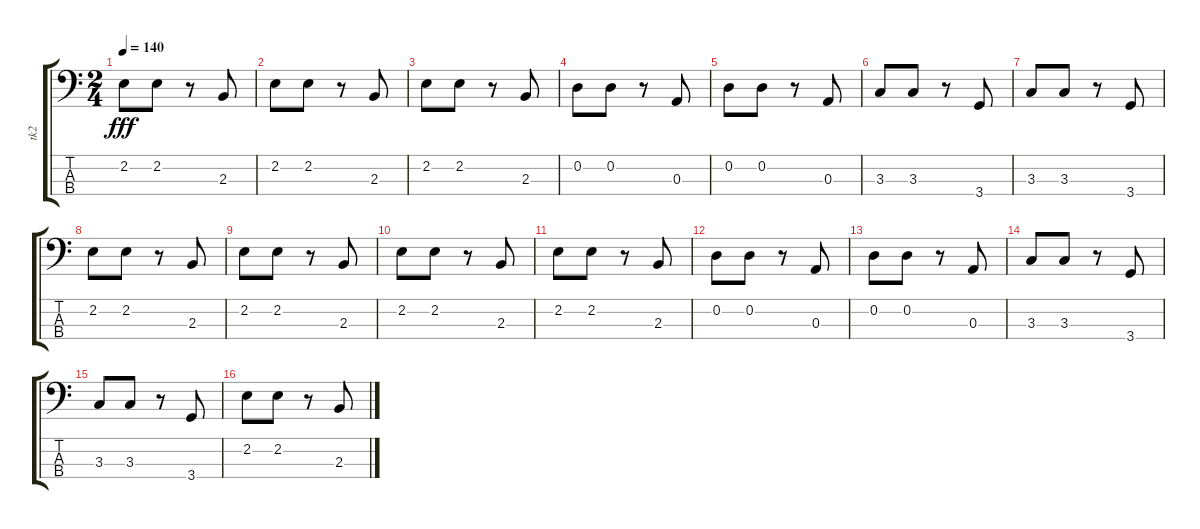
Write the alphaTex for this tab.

\track ("tk2" "tk2") {instrument electricbassfinger}
\staff {score tabs}
\tuning (G2 D2 A1 E1) {hide}
\ts (2 4)
\tempo 140
\clef f4
\ks c
2.2.8{dy fff} 2.2.8 r.8 2.3.8 |
2.2.8 2.2.8 r.8 2.3.8 |
2.2.8 2.2.8 r.8 2.3.8 |
0.2.8 0.2.8 r.8 0.3.8 |
0.2.8 0.2.8 r.8 0.3.8 |
3.3.8 3.3.8 r.8 3.4.8 |
3.3.8 3.3.8 r.8 3.4.8 |
2.2.8 2.2.8 r.8 2.3.8 |
2.2.8 2.2.8 r.8 2.3.8 |
2.2.8 2.2.8 r.8 2.3.8 |
2.2.8 2.2.8 r.8 2.3.8 |
0.2.8 0.2.8 r.8 0.3.8 |
0.2.8 0.2.8 r.8 0.3.8 |
3.3.8 3.3.8 r.8 3.4.8 |
3.3.8 3.3.8 r.8 3.4.8 |
2.2.8 2.2.8 r.8 2.3.8
